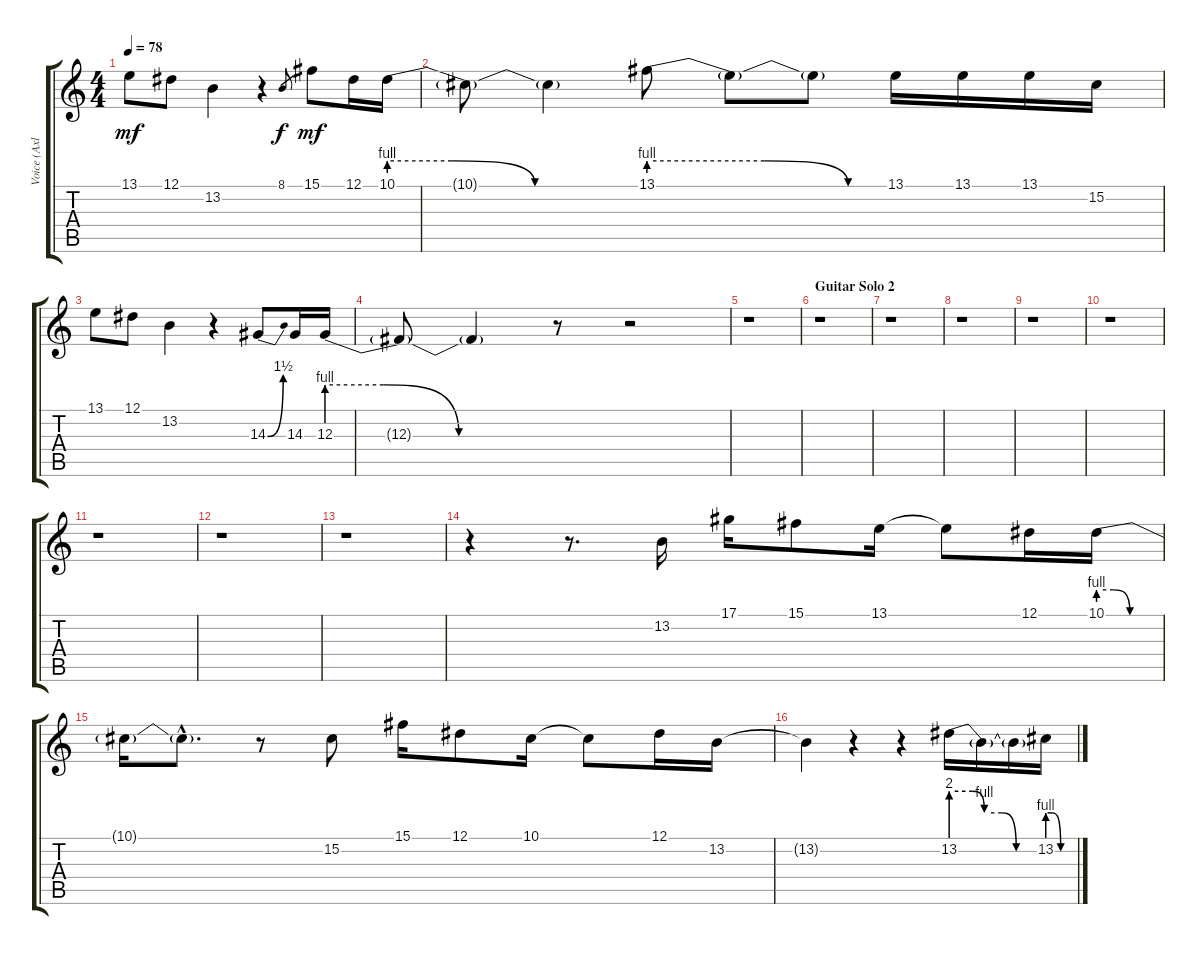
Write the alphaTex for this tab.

\track ("Voice (Axl)" "Voice (Axl") {instrument lead2sawtooth}
\staff {score tabs}
\tuning (Eb4 Bb3 Gb3 Db3 Ab2 Eb2) {hide}
\ts (4 4)
\tempo 78
\clef g2
\ks c
13.1.8{dy mf} 12.1.8 13.2.4 r.4 8.1.8{gr dy f} 15.1.8{dy mf} 12.1.16 10.1{be (custom 0 4 15 4 35 0 40 0 60 0)}.16 |
10.1{t}.8 10.1{t}.4 13.1{be (custom 0 4 20 4 29 4 50 0 60 0)}.8 13.1{t}.8 13.1{t}.8 13.1.16 13.1.16 13.1.16 15.2.16 |
13.1.8 12.1.8 13.2.4 r.4 14.3{be (bend 0 0 60 6)}.8 14.3.16 12.3{be (custom 0 4 15 4 35 0 40 0 60 0)}.16 |
12.3{t}.8 12.3{t}.4 r.8 r.2 |
r.1 |
\section ("" "Guitar Solo 2")
r.1 |
r.1 |
r.1 |
r.1 |
r.1 |
r.1 |
r.1 |
r.1 |
r.4 r.8{d} 13.2.16 17.1.16 15.1.8 13.1.16 13.1{t}.8 12.1.16 10.1{be (custom 0 4 15 4 31 0 40 0 60 0)}.16 |
10.1{t}.16 10.1{hac t}.8{d} r.8 15.2.8 15.1.16 12.1.8 10.1.16 10.1{t}.8 12.1.16 13.2.16 |
13.2{t}.4 r.4 r.4 13.2{be (custom 0 8 15 8 23 4 35 4 45 0 60 0)}.16 13.2{t}.16 13.2{t}.16 13.2{be (custom 0 4 10 4 30 0 40 0 60 0)}.16
